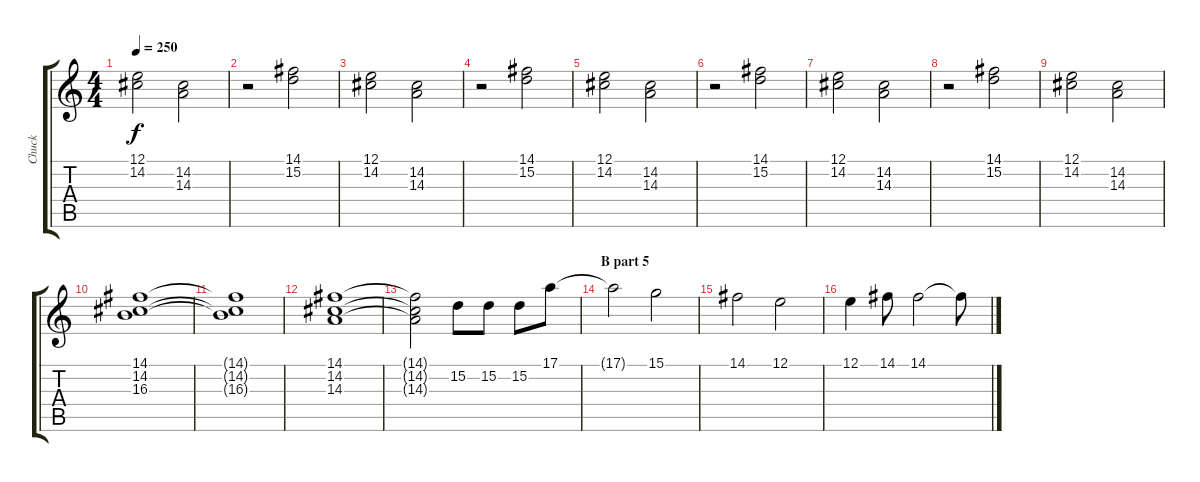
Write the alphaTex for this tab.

\track ("Chuck" "Chuck") {instrument lead6voice}
\staff {score tabs}
\tuning (E4 B3 G3 D3 A2 E2) {hide}
\ts (4 4)
\tempo 250
\clef g2
\ks c
(12.1 14.2).2{dy f} (14.2 14.3).2 |
r.2 (14.1 15.2).2 |
(12.1 14.2).2 (14.2 14.3).2 |
r.2 (14.1 15.2).2 |
(12.1 14.2).2 (14.2 14.3).2 |
r.2 (14.1 15.2).2 |
(12.1 14.2).2 (14.2 14.3).2 |
r.2 (14.1 15.2).2 |
(12.1 14.2).2 (14.2 14.3).2 |
(14.1 14.2 16.3).1 |
(14.1{t} 14.2{t} 16.3{t}).1 |
(14.1 14.2 14.3).1 |
(14.1{t} 14.2{t} 14.3{t}).2 15.2.8 15.2.8 15.2.8 17.1.8 |
\section ("" "B part 5")
17.1{t}.2 15.1.2 |
14.1.2 12.1.2 |
12.1.4 14.1.8 14.1.2 14.1{t}.8
